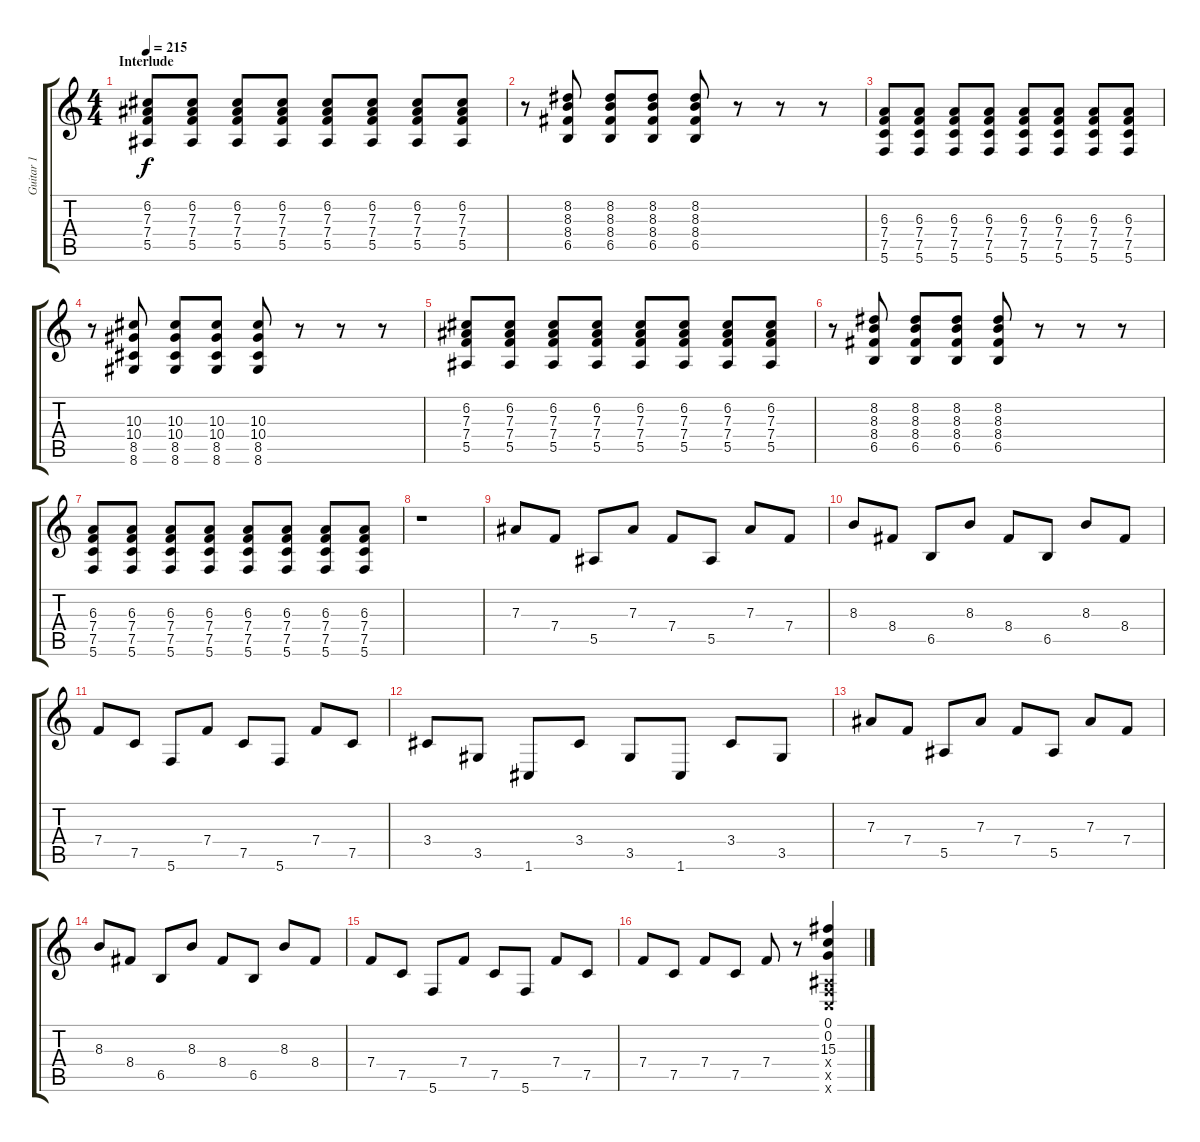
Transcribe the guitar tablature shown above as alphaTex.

\track ("Guitar 1" "Guitar 1") {instrument overdrivenguitar}
\staff {score tabs}
\tuning (C4 G3 Eb3 Bb2 F2 C2) {hide}
\ts (4 4)
\section ("" "Interlude")
\tempo 215
\clef g2
\ks c
(6.2 7.3 7.4 5.5).8{dy f instrument electricguitarclean} (6.2 7.3 7.4 5.5).8 (6.2 7.3 7.4 5.5).8 (6.2 7.3 7.4 5.5).8 (6.2 7.3 7.4 5.5).8 (6.2 7.3 7.4 5.5).8 (6.2 7.3 7.4 5.5).8 (6.2 7.3 7.4 5.5).8 |
r.8 (8.2 8.3 8.4 6.5).8 (8.2 8.3 8.4 6.5).8 (8.2 8.3 8.4 6.5).8 (8.2 8.3 8.4 6.5).8 r.8 r.8 r.8 |
(6.3 7.4 7.5 5.6).8 (6.3 7.4 7.5 5.6).8 (6.3 7.4 7.5 5.6).8 (6.3 7.4 7.5 5.6).8 (6.3 7.4 7.5 5.6).8 (6.3 7.4 7.5 5.6).8 (6.3 7.4 7.5 5.6).8 (6.3 7.4 7.5 5.6).8 |
r.8 (10.3 10.4 8.5 8.6).8 (10.3 10.4 8.5 8.6).8 (10.3 10.4 8.5 8.6).8 (10.3 10.4 8.5 8.6).8 r.8 r.8 r.8 |
(6.2 7.3 7.4 5.5).8{instrument electricguitarclean} (6.2 7.3 7.4 5.5).8 (6.2 7.3 7.4 5.5).8 (6.2 7.3 7.4 5.5).8 (6.2 7.3 7.4 5.5).8 (6.2 7.3 7.4 5.5).8 (6.2 7.3 7.4 5.5).8 (6.2 7.3 7.4 5.5).8 |
r.8 (8.2 8.3 8.4 6.5).8 (8.2 8.3 8.4 6.5).8 (8.2 8.3 8.4 6.5).8 (8.2 8.3 8.4 6.5).8 r.8 r.8 r.8 |
(6.3 7.4 7.5 5.6).8 (6.3 7.4 7.5 5.6).8 (6.3 7.4 7.5 5.6).8 (6.3 7.4 7.5 5.6).8 (6.3 7.4 7.5 5.6).8 (6.3 7.4 7.5 5.6).8 (6.3 7.4 7.5 5.6).8 (6.3 7.4 7.5 5.6).8 |
r.1{volume 10} |
7.3.8 7.4.8 5.5.8 7.3.8 7.4.8 5.5.8 7.3.8 7.4.8 |
8.3.8 8.4.8 6.5.8 8.3.8 8.4.8 6.5.8 8.3.8 8.4.8 |
7.4.8 7.5.8 5.6.8 7.4.8 7.5.8 5.6.8 7.4.8 7.5.8 |
3.4.8 3.5.8 1.6.8 3.4.8 3.5.8 1.6.8 3.4.8 3.5.8 |
7.3.8 7.4.8 5.5.8 7.3.8 7.4.8 5.5.8 7.3.8 7.4.8 |
8.3.8 8.4.8 6.5.8 8.3.8 8.4.8 6.5.8 8.3.8 8.4.8 |
7.4.8 7.5.8 5.6.8 7.4.8 7.5.8 5.6.8 7.4.8 7.5.8 |
7.4.8 7.5.8 7.4.8 7.5.8 7.4.8 r.8 (0.1 0.2 15.3 0.4{x} 0.5{x} 0.6{x}).4{volume 16 instrument guitarharmonics}
